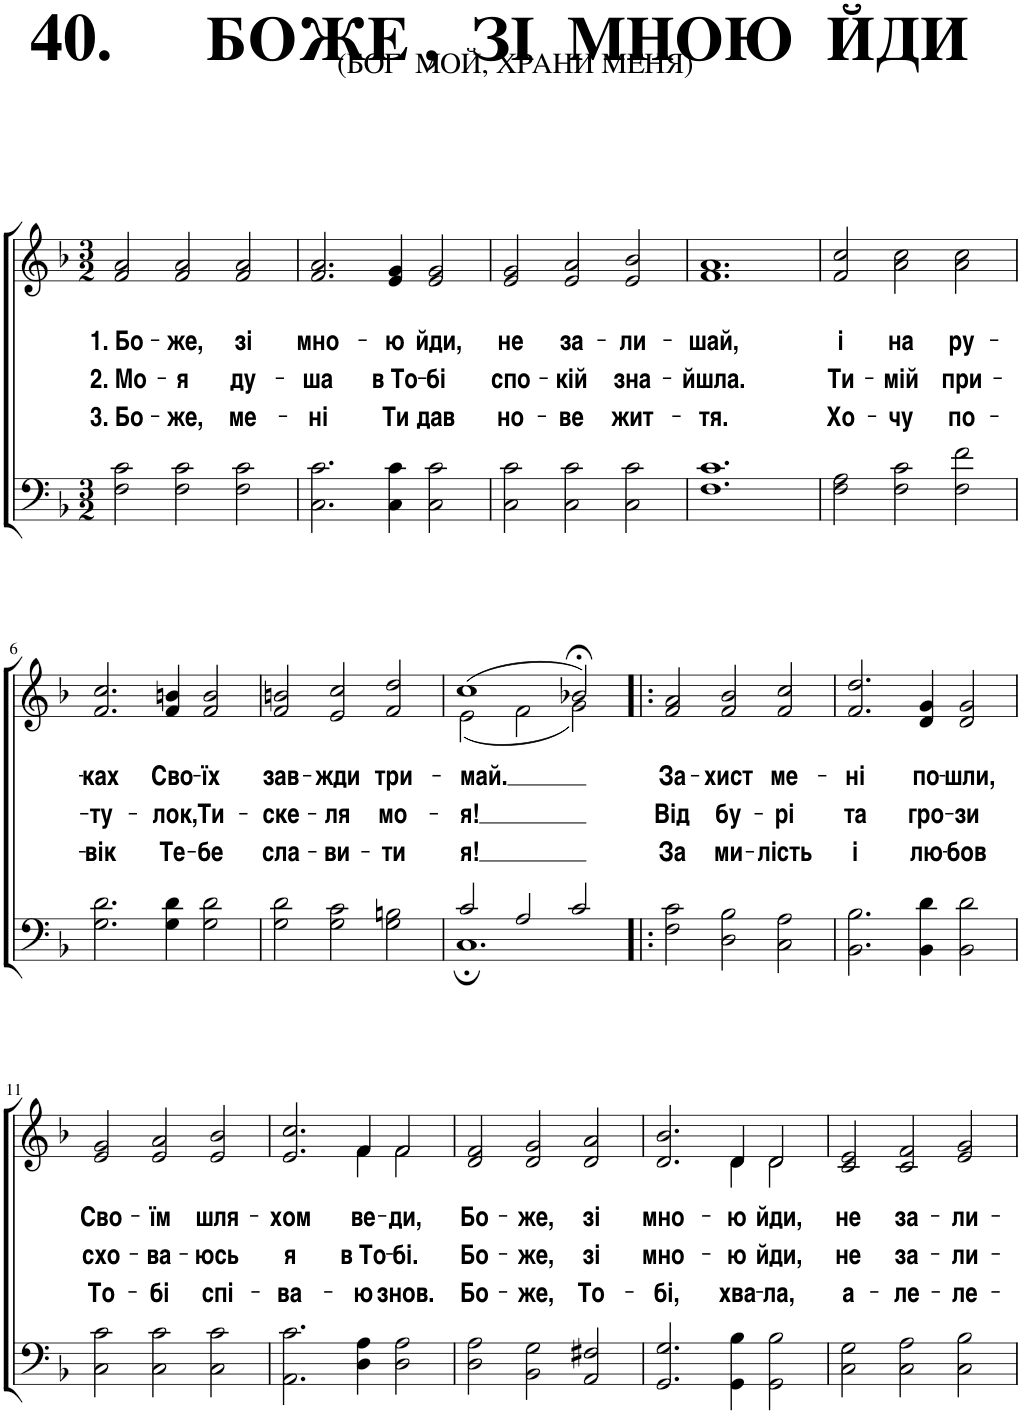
**kern	**kern	**text	**text	**text	**text
*part2	*part1	*part1	*part1	*part1	*part1
*staff2	*staff1	*staff1	*staff1	*staff1	*staff1
*I"Бас	*I"Сопрано	*	*	*	*
*clefF4	*clefG2	*	*	*	*
*k[b-]	*k[b-]	*	*	*	*
*M3/2	*M3/2	*	*	*	*
=1	=1	=1	=1	=1	=1
!	!	!	!LO:LY:b	!LO:LY:b	!LO:LY:b
2F\ 2c\	2f/ 2a/	.	1. Бо-	2. Мо-	3. Бо-
!	!	!	!LO:LY:b	!LO:LY:b	!LO:LY:b
2F\ 2c\	2f/ 2a/	.	-же,	-я	-же,
!	!	!	!LO:LY:b	!LO:LY:b	!LO:LY:b
2F\ 2c\	2f/ 2a/	.	зі	ду-	ме-
=2	=2	=2	=2	=2	=2
!	!	!	!LO:LY:b	!LO:LY:b	!LO:LY:b
2.C\ 2.c\	2.f/ 2.a/	.	мно-	-ша	-ні
!	!	!	!LO:LY:b	!LO:LY:b	!LO:LY:b
4C\ 4c\	4e/ 4g/	.	-ю	в То-	Ти
!	!	!	!LO:LY:b	!LO:LY:b	!LO:LY:b
2C\ 2c\	2e/ 2g/	.	йди,	-бі	дав
=3	=3	=3	=3	=3	=3
!	!	!	!LO:LY:b	!LO:LY:b	!LO:LY:b
2C\ 2c\	2e/ 2g/	.	не	спо-	но-
!	!	!	!LO:LY:b	!LO:LY:b	!LO:LY:b
2C\ 2c\	2e/ 2a/	.	за-	-кій	-ве
!	!	!	!LO:LY:b	!LO:LY:b	!LO:LY:b
2C\ 2c\	2e/ 2b-/	.	-ли-	зна-	жит-
=4	=4	=4	=4	=4	=4
!	!	!	!LO:LY:b	!LO:LY:b	!LO:LY:b
1.F 1.c	1.f 1.a	.	-шай,	-йшла.	-тя.
=5	=5	=5	=5	=5	=5
!	!	!	!LO:LY:b	!LO:LY:b	!LO:LY:b
2F\ 2A\	2f/ 2cc/	.	і	Ти-	Хо-
!	!	!	!LO:LY:b	!LO:LY:b	!LO:LY:b
2F\ 2c\	2a\ 2cc\	.	на	-мій	-чу
!	!	!	!LO:LY:b	!LO:LY:b	!LO:LY:b
2F\ 2f\	2a\ 2cc\	.	ру-	при-	по-
!!LO:LB:g=z
=6	=6	=6	=6	=6	=6
!	!	!	!LO:LY:b	!LO:LY:b	!LO:LY:b
2.G\ 2.d\	2.f/ 2.cc/	.	-ках	-ту-	-вік
!	!	!	!LO:LY:b	!LO:LY:b	!LO:LY:b
4G\ 4d\	4f/ 4bn/	.	Сво-	-лок,	Те-
!	!	!	!LO:LY:b	!LO:LY:b	!LO:LY:b
2G\ 2d\	2f/ 2b/	.	-їх	Ти-	-бе
=7	=7	=7	=7	=7	=7
!	!	!	!LO:LY:b	!LO:LY:b	!LO:LY:b
2G\ 2d\	2f/ 2bn/	.	зав-	-ске-	сла-
!	!	!	!LO:LY:b	!LO:LY:b	!LO:LY:b
2G\ 2c\	2e/ 2cc/	.	-жди	-ля	-ви-
!	!	!	!LO:LY:b	!LO:LY:b	!LO:LY:b
2G\ 2Bn\	2f/ 2dd/	.	три-	мо-	-ти
=8	=8	=8	=8	=8	=8
*^	*	*	*	*	*
!	!	!	!	!LO:LY:b	!LO:LY:b	!LO:LY:b
*	*	*^	*	*	*	*
2c/	1.C;	(1cc	(2e\	.	-май.	-я!	я!
2A/	.	.	2f\	.	.	.	.
2c/	.	2b-X;</)	2g\)	.	.	.	.
*v	*v	*	*	*	*	*	*
=9!|:	=9!|:	=9!|:	=9!|:	=9!|:	=9!|:	=9!|:
!	!	!	!	!LO:LY:b	!LO:LY:b	!LO:LY:b
*	*v	*v	*	*	*	*
2F\ 2c\	2f/ 2a/	.	За-	Від	За
!	!	!	!LO:LY:b	!LO:LY:b	!LO:LY:b
2D\ 2B-\	2f/ 2b-/	.	-хист	бу-	ми-
!	!	!	!LO:LY:b	!LO:LY:b	!LO:LY:b
2C\ 2A\	2f/ 2cc/	.	ме-	-рі	-лість
=10	=10	=10	=10	=10	=10
!	!	!	!LO:LY:b	!LO:LY:b	!LO:LY:b
2.BB-\ 2.B-\	2.f/ 2.dd/	.	-ні	та	і
!	!	!	!LO:LY:b	!LO:LY:b	!LO:LY:b
4BB-\ 4d\	4d/ 4g/	.	по-	гро-	лю-
!	!	!	!LO:LY:b	!LO:LY:b	!LO:LY:b
2BB-\ 2d\	2d/ 2g/	.	-шли,	-зи	-бов
!!LO:LB:g=z
=11	=11	=11	=11	=11	=11
!	!	!	!LO:LY:b	!LO:LY:b	!LO:LY:b
2C\ 2c\	2e/ 2g/	.	Сво-	схо-	То-
!	!	!	!LO:LY:b	!LO:LY:b	!LO:LY:b
2C\ 2c\	2e/ 2a/	.	-їм	-ва-	-бі
!	!	!	!LO:LY:b	!LO:LY:b	!LO:LY:b
2C\ 2c\	2e/ 2b-/	.	шля-	-юсь	спі-
=12	=12	=12	=12	=12	=12
!	!	!	!LO:LY:b	!LO:LY:b	!LO:LY:b
*	*^	*	*	*	*
2.AA\ 2.c\	2.e/ 2.cc/	2.ryy	.	-хом	я	-ва-
!	!	!	!	!LO:LY:b	!LO:LY:b	!LO:LY:b
4D\ 4A\	4f/	4f\	.	ве-	в То-	-ю
!	!	!	!	!LO:LY:b	!LO:LY:b	!LO:LY:b
2D\ 2A\	2f/	2f\	.	-ди,	-бі.	знов.
=13	=13	=13	=13	=13	=13	=13
!	!	!	!	!LO:LY:b	!LO:LY:b	!LO:LY:b
*	*v	*v	*	*	*	*
2D\ 2A\	2d/ 2f/	.	Бо-	Бо-	Бо-
!	!	!	!LO:LY:b	!LO:LY:b	!LO:LY:b
2BB-\ 2G\	2d/ 2g/	.	-же,	-же,	-же,
!	!	!	!LO:LY:b	!LO:LY:b	!LO:LY:b
2AA/ 2F#X/	2d/ 2a/	.	зі	зі	То-
=14	=14	=14	=14	=14	=14
!	!	!	!LO:LY:b	!LO:LY:b	!LO:LY:b
*	*^	*	*	*	*
2.GG/ 2.G/	2.d/ 2.b-/	2.ryy	.	мно-	мно-	-бі,
!	!	!	!	!LO:LY:b	!LO:LY:b	!LO:LY:b
4GG\ 4B-\	4d/	4d\	.	-ю	-ю	хва-
!	!	!	!	!LO:LY:b	!LO:LY:b	!LO:LY:b
2GG\ 2B-\	2d/	2d\	.	йди,	йди,	-ла,
=15	=15	=15	=15	=15	=15	=15
!	!	!	!	!LO:LY:b	!LO:LY:b	!LO:LY:b
*	*v	*v	*	*	*	*
2C\ 2G\	2c/ 2e/	.	не	не	а-
!	!	!	!LO:LY:b	!LO:LY:b	!LO:LY:b
2C\ 2A\	2c/ 2f/	.	за-	за-	-ле-
!	!	!	!LO:LY:b	!LO:LY:b	!LO:LY:b
2C\ 2B-\	2e/ 2g/	.	-ли-	-ли-	-ле-
=	=	=	=	=	=
*-	*-	*-	*-	*-	*-
